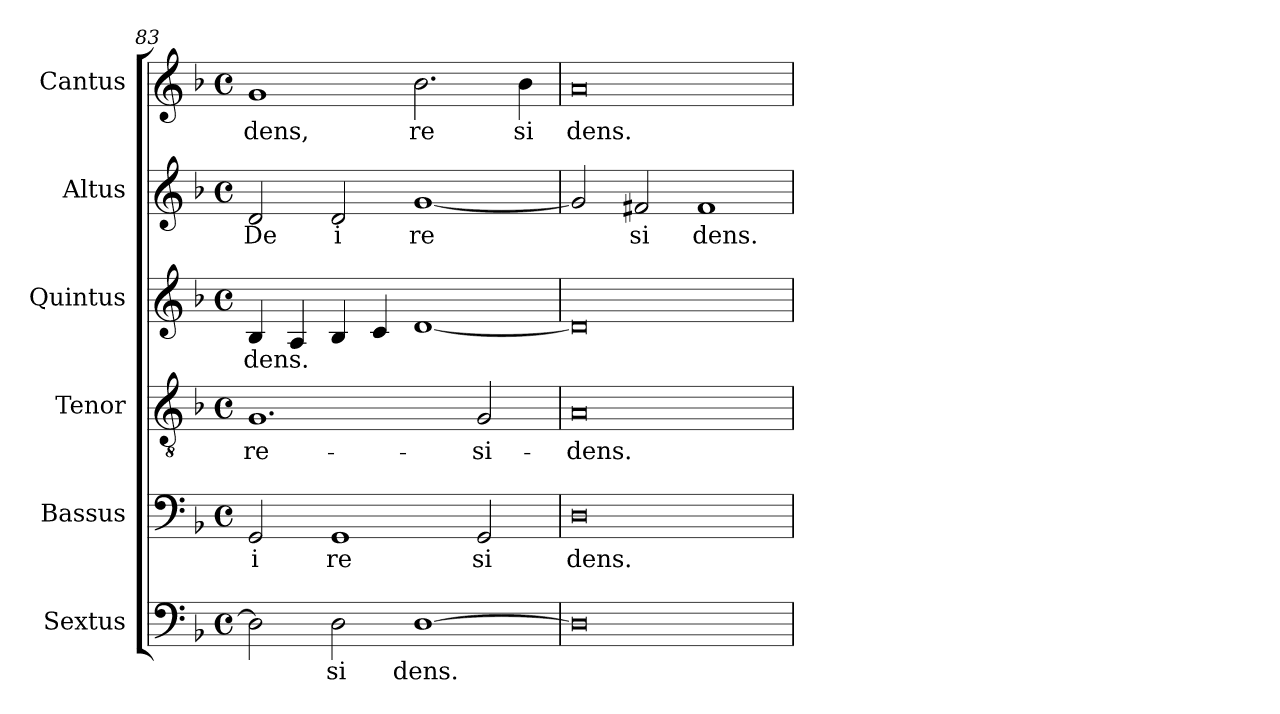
**kern	**text	**kern	**text	**kern	**text	**kern	**text	**kern	**text	**kern	**text
*part6	*part6	*part5	*part5	*part4	*part4	*part3	*part3	*part2	*part2	*part1	*part1
*staff6	*staff6	*staff5	*staff5	*staff4	*staff4	*staff3	*staff3	*staff2	*staff2	*staff1	*staff1
*I"Sextus	*	*I"Bassus	*	*I"Tenor	*	*I"Quintus	*	*I"Altus	*	*I"Cantus	*
*I'Sextus	*	*I'Bassus	*	*I'Tenor	*	*I'Quintus	*	*I'Altus	*	*I'Cantus	*
*clefF4	*	*clefF4	*	*clefGv2	*	*clefG2	*	*clefG2	*	*clefG2	*
*k[b-]	*	*k[b-]	*	*k[b-]	*	*k[b-]	*	*k[b-]	*	*k[b-]	*
*F:	*	*F:	*	*F:	*	*F:	*	*F:	*	*F:	*
*M4/4	*	*M4/4	*	*M4/4	*	*M4/4	*	*M4/4	*	*M4/4	*
*met(c)	*	*met(c)	*	*met(c)	*	*met(c)	*	*met(c)	*	*met(c)	*
=83	=83	=83	=83	=83	=83	=83	=83	=83	=83	=83	=83
!	!	!	!LO:LY:b:cj	!	!LO:LY:b:cj	!	!LO:LY:b	!	!LO:LY:b:cj	!	!LO:LY:b:cj
2D\]	.	2GG/	i	1.G	re-	4B-/	dens.	2d/	De	1g	dens,
.	.	.	.	.	.	4A/	.	.	.	.	.
!	!LO:LY:b:cj	!	!LO:LY:b:cj	!	!	!	!	!	!LO:LY:b:cj	!	!
2D\	si	1GG	re	.	.	4B-/	.	2d/	i	.	.
.	.	.	.	.	.	4c/	.	.	.	.	.
!	!LO:LY:b	!	!	!	!	!	!	!	!LO:LY:b:cj	!	!LO:LY:b:cj
[>1D	dens.	.	.	.	.	[<1d	.	[<1g	re	2.b-\	re
!	!	!	!LO:LY:b:cj	!	!LO:LY:b:cj	!	!	!	!	!	!
.	.	2GG/	si	2G/	-si-	.	.	.	.	.	.
!	!	!	!	!	!	!	!	!	!	!	!LO:LY:b:cj
.	.	.	.	.	.	.	.	.	.	4b-\	si
=84	=84	=84	=84	=84	=84	=84	=84	=84	=84	=84	=84
!	!	!	!LO:LY:b:cj	!	!LO:LY:b:cj	!	!	!	!	!	!LO:LY:b:cj
0D]	.	0D	dens.	0A	-dens.	0d]	.	2g/]	.	0a	dens.
!	!	!	!	!	!	!	!	!	!LO:LY:b:cj	!	!
.	.	.	.	.	.	.	.	2f#X/	si	.	.
!	!	!	!	!	!	!	!	!	!LO:LY:b:cj	!	!
.	.	.	.	.	.	.	.	1f#	dens.	.	.
=	=!	=	=!	=	=!	=	=!	=	=!	=!	=!
*-	*-	*-	*-	*-	*-	*-	*-	*-	*-	*-	*-
